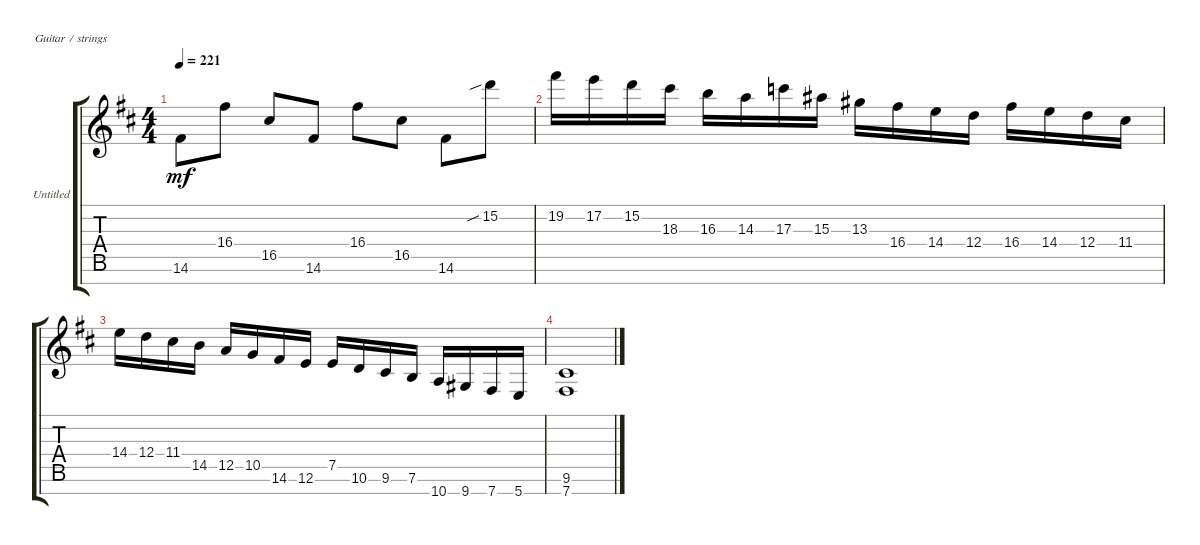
\bracketExtendMode groupsimilarinstruments
\firstSystemTrackNameOrientation horizontal
\otherSystemsTrackNameOrientation horizontal
\track ("Untitled" "Untitled") {instrument overdrivenguitar}
\staff {score tabs}
\tuning (E4 B3 G3 D3 A2 E2 B1)
\ts (4 4)
\tempo 221
\clef g2
\ks bminor
14.6.8{dy mf} 16.4.8 16.5.8 14.6.8 16.4.8 16.5.8 14.6.8 15.2{sib}.8 |
19.2.16 17.2.16 15.2.16 18.3.16 16.3.16 14.3.16 17.3.16 15.3.16 13.3.16 16.4.16 14.4.16 12.4.16 16.4.16 14.4.16 12.4.16 11.4.16 |
14.4.16 12.4.16 11.4.16 14.5.16 12.5.16 10.5.16 14.6.16 12.6.16 7.5.16 10.6.16 9.6.16 7.6.16 10.7.16 9.7.16 7.7.16 5.7.16 |
(9.6 7.7).1
